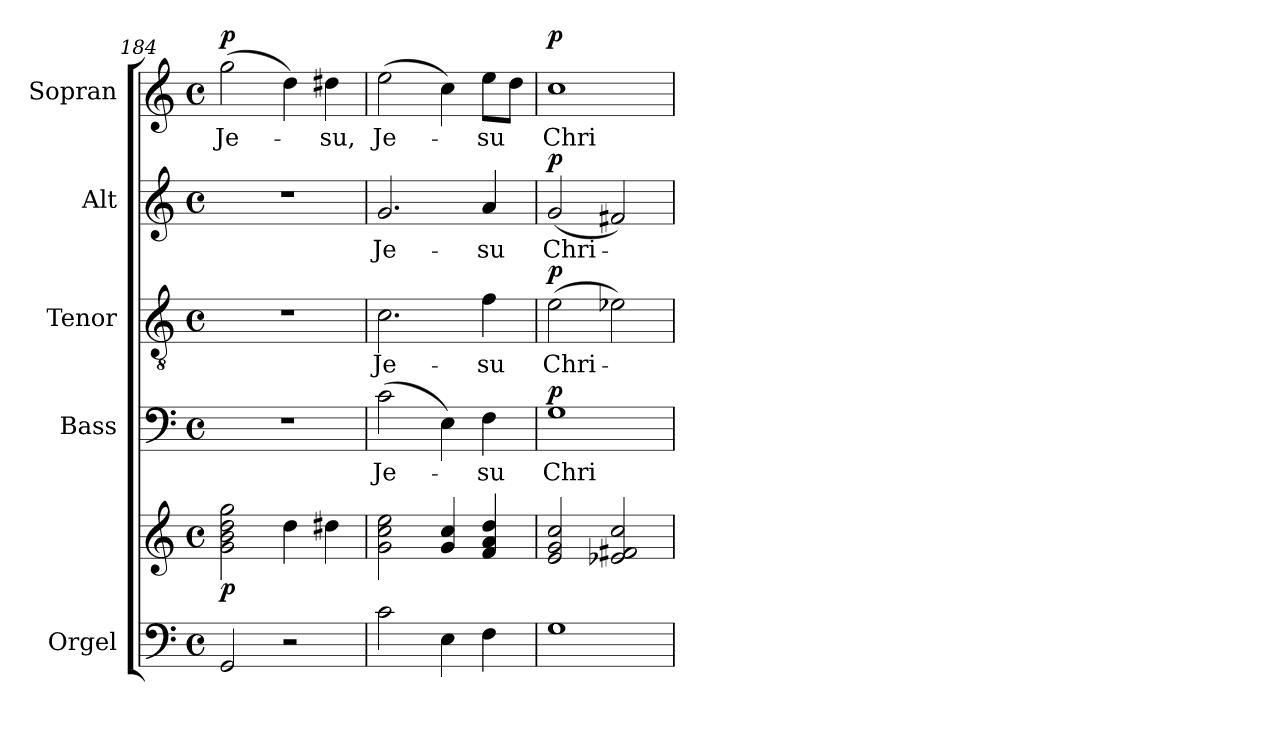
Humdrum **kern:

**kern	**kern	**dynam	**kern	**text	**dynam	**kern	**text	**dynam	**kern	**text	**dynam	**kern	**text	**dynam
*part5	*part5	*part5	*part4	*part4	*part4	*part3	*part3	*part3	*part2	*part2	*part2	*part1	*part1	*part1
*staff6	*staff5	*staff5/6	*staff4	*staff4	*staff4	*staff3	*staff3	*staff3	*staff2	*staff2	*staff2	*staff1	*staff1	*staff1
*I"Orgel	*	*	*I"Bass	*	*	*I"Tenor	*	*	*I"Alt	*	*	*I"Sopran	*	*
*I'Org.	*	*	*I'B.	*	*	*I'T.	*	*	*I'A.	*	*	*I'S.	*	*
*clefF4	*clefG2	*	*clefF4	*	*	*clefGv2	*	*	*clefG2	*	*	*clefG2	*	*
*k[]	*k[]	*	*k[]	*	*	*k[]	*	*	*k[]	*	*	*k[]	*	*
*C:	*C:	*	*C:	*	*	*C:	*	*	*C:	*	*	*C:	*	*
*M4/4	*M4/4	*	*M4/4	*	*	*M4/4	*	*	*M4/4	*	*	*M4/4	*	*
*met(c)	*met(c)	*	*met(c)	*	*	*met(c)	*	*	*met(c)	*	*	*met(c)	*	*
=184	=184	=184	=184	=184	=184	=184	=184	=184	=184	=184	=184	=184	=184	=184
!	!	!LO:DY:b	!	!	!	!	!	!	!	!	!	!	!LO:LY:b	!LO:DY:a
2GG/	2g\ 2b\ 2dd\ 2gg\	p	1r	.	.	1r	.	.	1r	.	.	(>2gg\	Je-	p
2r	4dd\	.	.	.	.	.	.	.	.	.	.	4dd\)	.	.
!	!	!	!	!	!	!	!	!	!	!	!	!	!LO:LY:b	!
.	4dd#X\	.	.	.	.	.	.	.	.	.	.	4dd#X\	-su,	.
=185	=185	=185	=185	=185	=185	=185	=185	=185	=185	=185	=185	=185	=185	=185
!	!	!	!	!LO:LY:b	!	!	!LO:LY:b	!	!	!LO:LY:b	!	!	!LO:LY:b	!
2c\	2g\ 2cc\ 2ee\	.	(>2c\	Je-	.	2.c\	Je-	.	2.g/	Je-	.	(>2ee\	Je-	.
4E\	4g/ 4cc/	.	4E\)	.	.	.	.	.	.	.	.	4cc\)	.	.
!	!	!	!	!LO:LY:b	!	!	!LO:LY:b	!	!	!LO:LY:b	!	!	!LO:LY:b	!
4F\	4f/ 4a/ 4dd/	.	4F\	-su	.	4f\	-su	.	4a/	-su	.	8ee\L	-su	.
.	.	.	.	.	.	.	.	.	.	.	.	8dd\J	.	.
=186	=186	=186	=186	=186	=186	=186	=186	=186	=186	=186	=186	=186	=186	=186
!	!	!	!	!LO:LY:b	!LO:DY:a	!	!LO:LY:b	!LO:DY:a	!	!LO:LY:b	!LO:DY:a	!	!LO:LY:b	!LO:DY:a
1G	2e/ 2g/ 2cc/	.	1G	Chri-	p	(>2e\	Chri-	p	(<2g/	Chri-	p	1cc	Chri-	p
.	2e-X/ 2f#X/ 2cc/	.	.	.	.	2e-X\)	.	.	2f#X/)	.	.	.	.	.
=	=	=	=	=	=	=	=	=	=	=	=	=	=	=
*-	*-	*-	*-	*-	*-	*-	*-	*-	*-	*-	*-	*-	*-	*-
